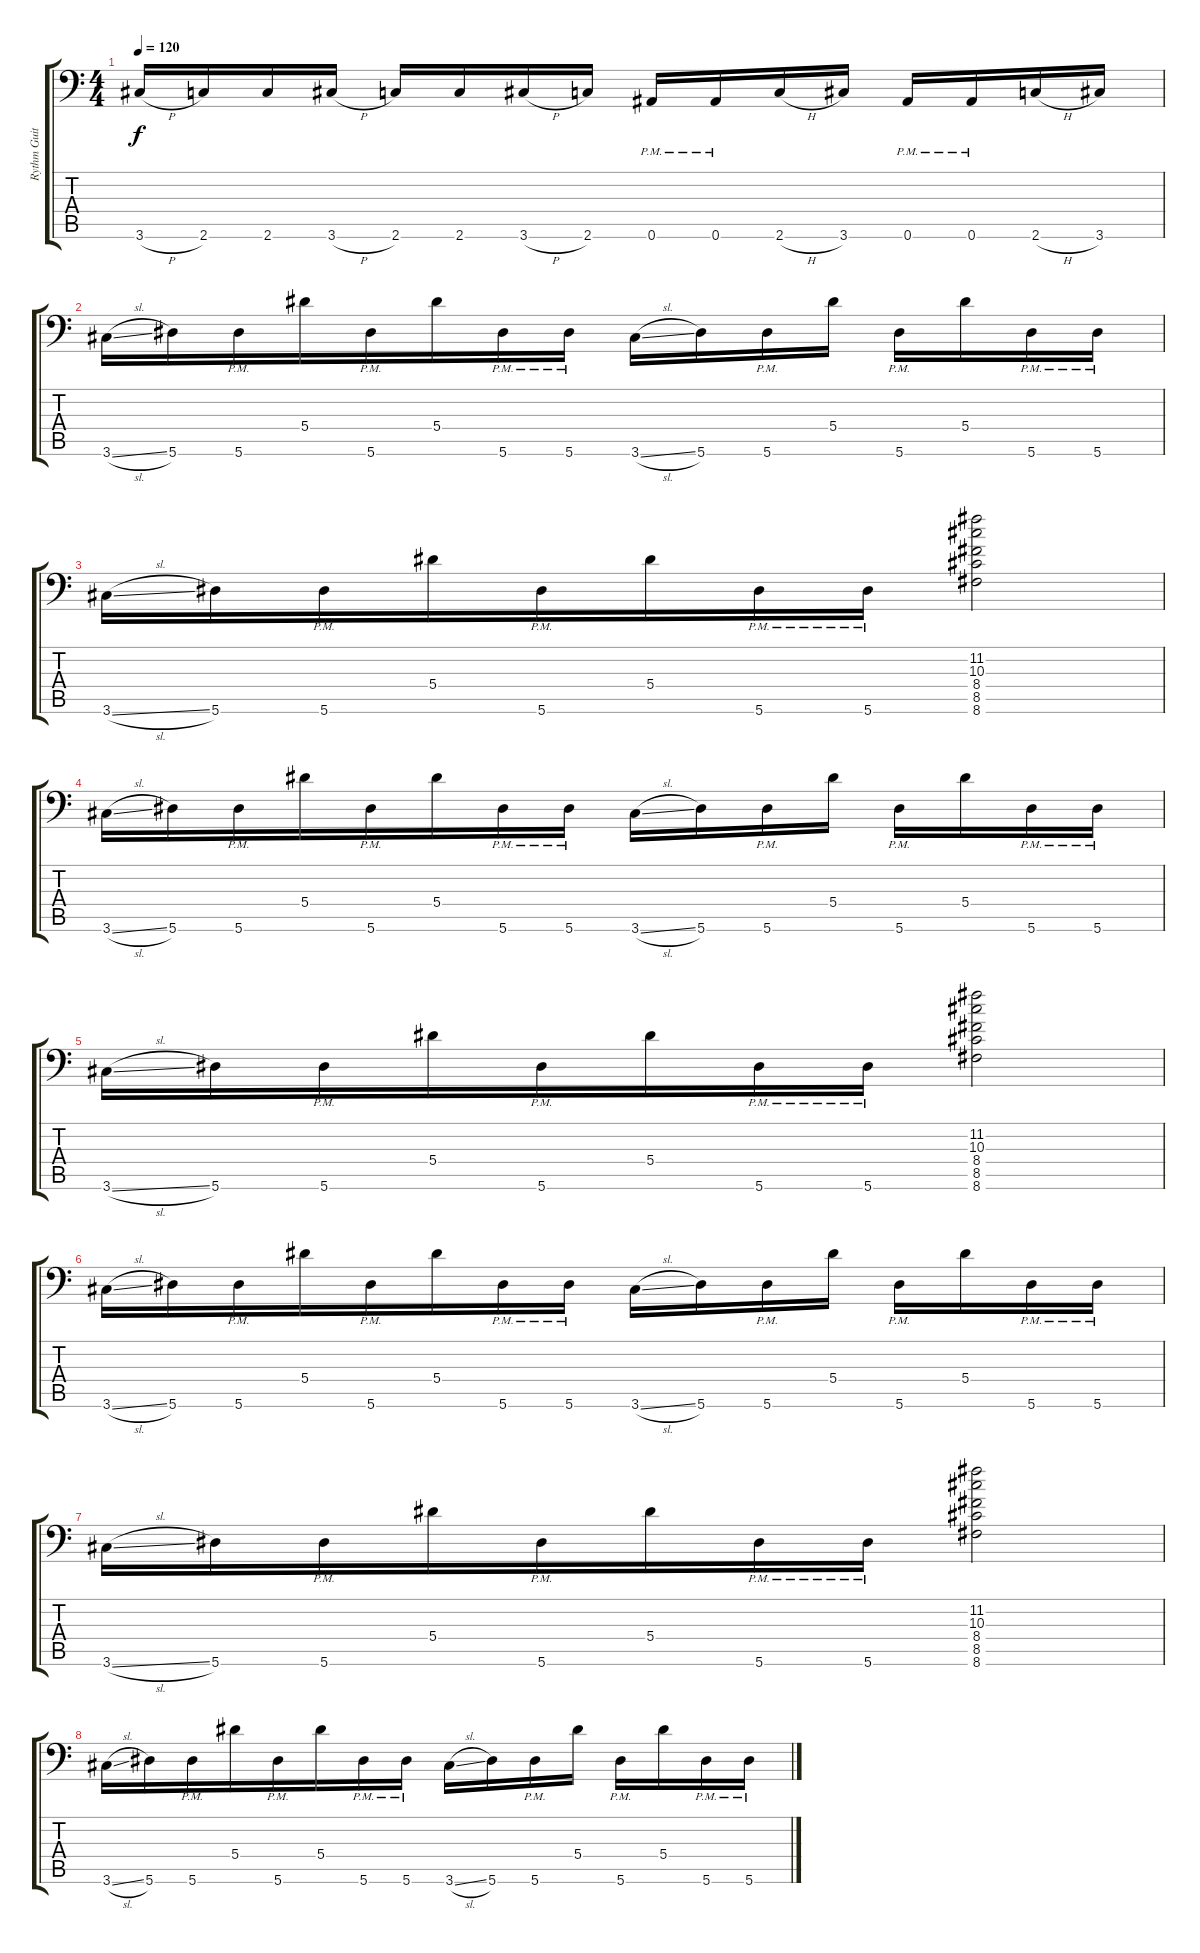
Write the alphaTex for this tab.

\track ("Rythm Guitar 2" "Rythm Guit") {instrument distortionguitar}
\staff {score tabs}
\tuning (C4 G3 Eb3 Bb2 F2 Bb1) {hide}
\ts (4 4)
\tempo 120
\clef f4
\ks c
3.6{h}.16{dy f} 2.6.16 2.6.16 3.6{h}.16 2.6.16 2.6.16 3.6{h}.16 2.6.16 0.6{pm}.16 0.6{pm}.16 2.6{h}.16 3.6.16 0.6{pm}.16 0.6{pm}.16 2.6{h}.16 3.6.16 |
3.6{sl}.16 5.6.16 5.6{pm}.16 5.4.16{beam merge} 5.6{pm}.16 5.4.16{beam merge} 5.6{pm}.16 5.6{pm}.16 3.6{sl}.16 5.6.16{beam merge} 5.6{pm}.16 5.4.16 5.6{pm}.16 5.4.16 5.6{pm}.16 5.6{pm}.16 |
3.6{sl}.16 5.6.16 5.6{pm}.16 5.4.16{beam merge} 5.6{pm}.16 5.4.16{beam merge} 5.6{pm}.16 5.6{pm}.16 (11.2 10.3 8.4 8.5 8.6).2 |
3.6{sl}.16 5.6.16 5.6{pm}.16 5.4.16{beam merge} 5.6{pm}.16 5.4.16{beam merge} 5.6{pm}.16 5.6{pm}.16 3.6{sl}.16 5.6.16{beam merge} 5.6{pm}.16 5.4.16 5.6{pm}.16 5.4.16 5.6{pm}.16 5.6{pm}.16 |
3.6{sl}.16 5.6.16 5.6{pm}.16 5.4.16{beam merge} 5.6{pm}.16 5.4.16{beam merge} 5.6{pm}.16 5.6{pm}.16 (11.2 10.3 8.4 8.5 8.6).2 |
3.6{sl}.16 5.6.16 5.6{pm}.16 5.4.16{beam merge} 5.6{pm}.16 5.4.16{beam merge} 5.6{pm}.16 5.6{pm}.16 3.6{sl}.16 5.6.16{beam merge} 5.6{pm}.16 5.4.16 5.6{pm}.16 5.4.16 5.6{pm}.16 5.6{pm}.16 |
3.6{sl}.16 5.6.16 5.6{pm}.16 5.4.16{beam merge} 5.6{pm}.16 5.4.16{beam merge} 5.6{pm}.16 5.6{pm}.16 (11.2 10.3 8.4 8.5 8.6).2 |
3.6{sl}.16 5.6.16 5.6{pm}.16 5.4.16{beam merge} 5.6{pm}.16 5.4.16{beam merge} 5.6{pm}.16 5.6{pm}.16 3.6{sl}.16 5.6.16{beam merge} 5.6{pm}.16 5.4.16 5.6{pm}.16 5.4.16 5.6{pm}.16 5.6{pm}.16
